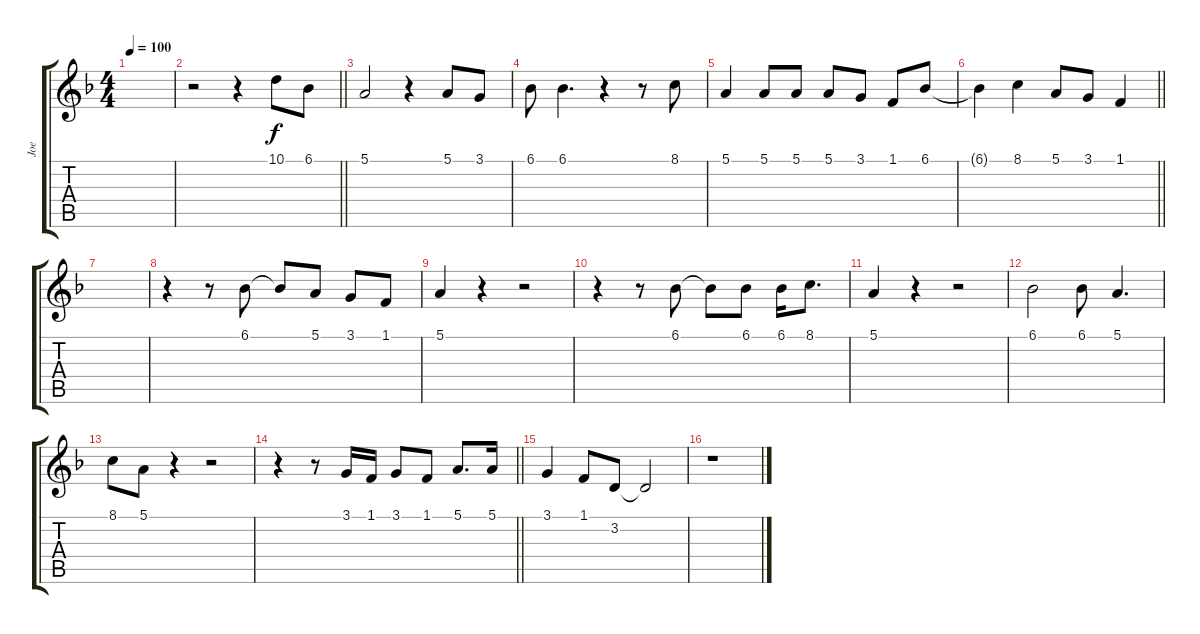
\track ("Joe" "Joe") {instrument lead1square}
\staff {score tabs}
\tuning (E4 B3 G3 D3 A2 E2) {hide}
\ts (4 4)
\tempo 100
\clef g2
\ks dminor
|
\barLineRight lightlight
r.2 r.4 10.1.8 6.1.8 |
5.1.2 r.4 5.1.8 3.1.8 |
6.1.8 6.1.4{d} r.4 r.8 8.1.8 |
5.1.4 5.1.8 5.1.8 5.1.8 3.1.8 1.1.8 6.1.8 |
\barLineRight lightlight
6.1{t}.4 8.1.4 5.1.8 3.1.8 1.1.4 |
|
r.4 r.8 6.1.8 6.1{t}.8 5.1.8 3.1.8 1.1.8 |
5.1.4 r.4 r.2 |
r.4 r.8 6.1.8 6.1{t}.8 6.1.8 6.1.16 8.1.8{d} |
5.1.4 r.4 r.2 |
6.1.2 6.1.8 5.1.4{d} |
8.1.8 5.1.8 r.4 r.2 |
\barLineRight lightlight
r.4 r.8 3.1.16 1.1.16 3.1.8 1.1.8 5.1.8{d} 5.1.16 |
3.1.4 1.1.8 3.2.8 3.2{t}.2 |
r.1
